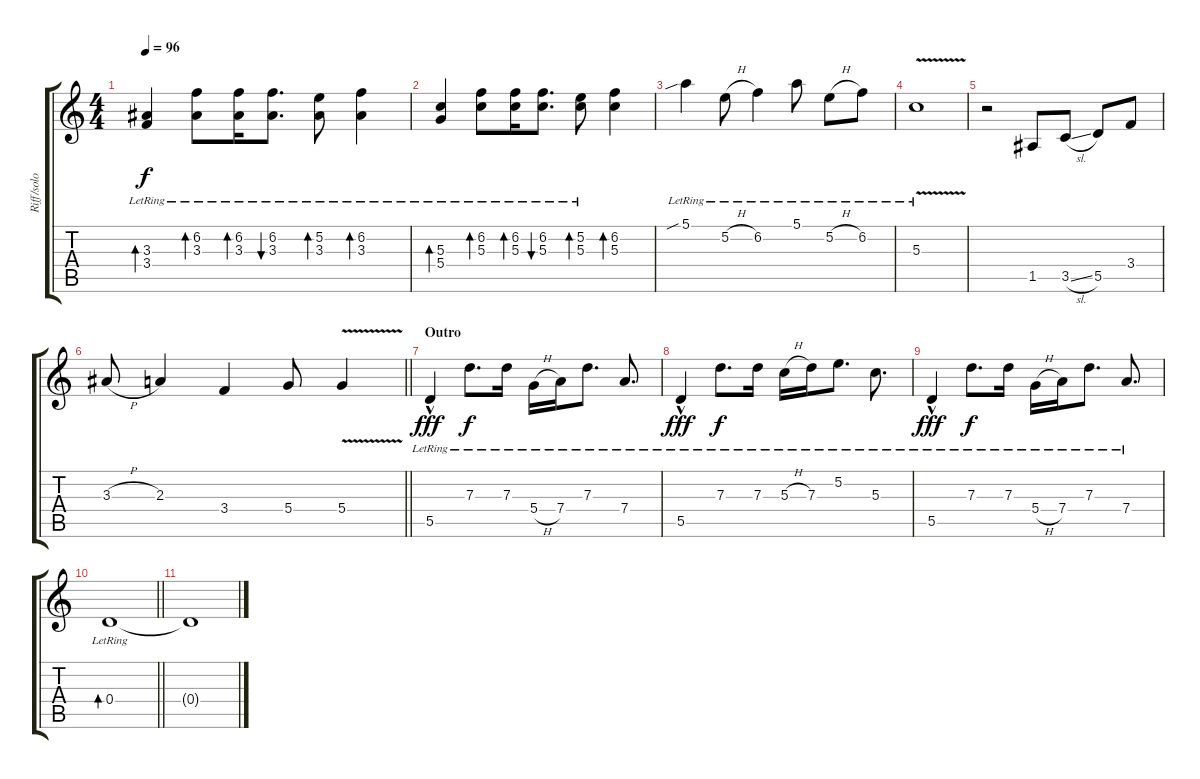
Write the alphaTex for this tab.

\track ("Riff/solo" "Riff/solo") {instrument electricguitarclean}
\staff {score tabs}
\tuning (E4 B3 G3 D3 A2 E2) {hide}
\ts (4 4)
\tempo 96
\clef g2
\ks c
(3.3{lr} 3.4{lr}).4{bd 60 dy f} (6.2{lr} 3.3{lr}).8{bd 60} (6.2{lr} 3.3{lr}).16{bd 60} (6.2{lr} 3.3{lr}).8{d bu 60} (5.2{lr} 3.3{lr}).8{bd 60} (6.2{lr} 3.3{lr}).4{bd 60} |
(5.3{lr} 5.4{lr}).4{bd 60} (6.2{lr} 5.3{lr}).8{bd 60} (6.2{lr} 5.3{lr}).16{bd 60} (6.2{lr} 5.3{lr}).8{d bu 60} (5.2{lr} 5.3{lr}).8{bd 60} (6.2 5.3).4{bd 60} |
5.1{sib lr}.4 5.2{h lr}.8 6.2{lr}.4 5.1{lr}.8 5.2{h lr}.8 6.2{lr}.8 |
5.3{v lr}.1 |
r.2 1.5.8 3.5{sl}.8 5.5.8 3.4.8 |
\barLineRight lightlight
3.3{h}.8 2.3.4 3.4.4 5.4.8 5.4{v}.4 |
\section ("" "Outro")
5.5{hac lr}.4{dy fff} 7.3{lr}.8{d dy f} 7.3{lr}.16 5.4{h lr}.16 7.4{lr}.16 7.3{lr}.8{d} 7.4{lr}.8{d} |
5.5{hac lr}.4{dy fff} 7.3{lr}.8{d dy f} 7.3{lr}.16 5.3{h lr}.16 7.3{lr}.16 5.2{lr}.8{d} 5.3{lr}.8{d} |
5.5{hac lr}.4{dy fff} 7.3{lr}.8{d dy f} 7.3{lr}.16 5.4{h lr}.16 7.4{lr}.16 7.3{lr}.8{d} 7.4{lr}.8{d} |
\barLineRight lightlight
0.4{lr}.1{bd 30} |
0.4{t}.1
